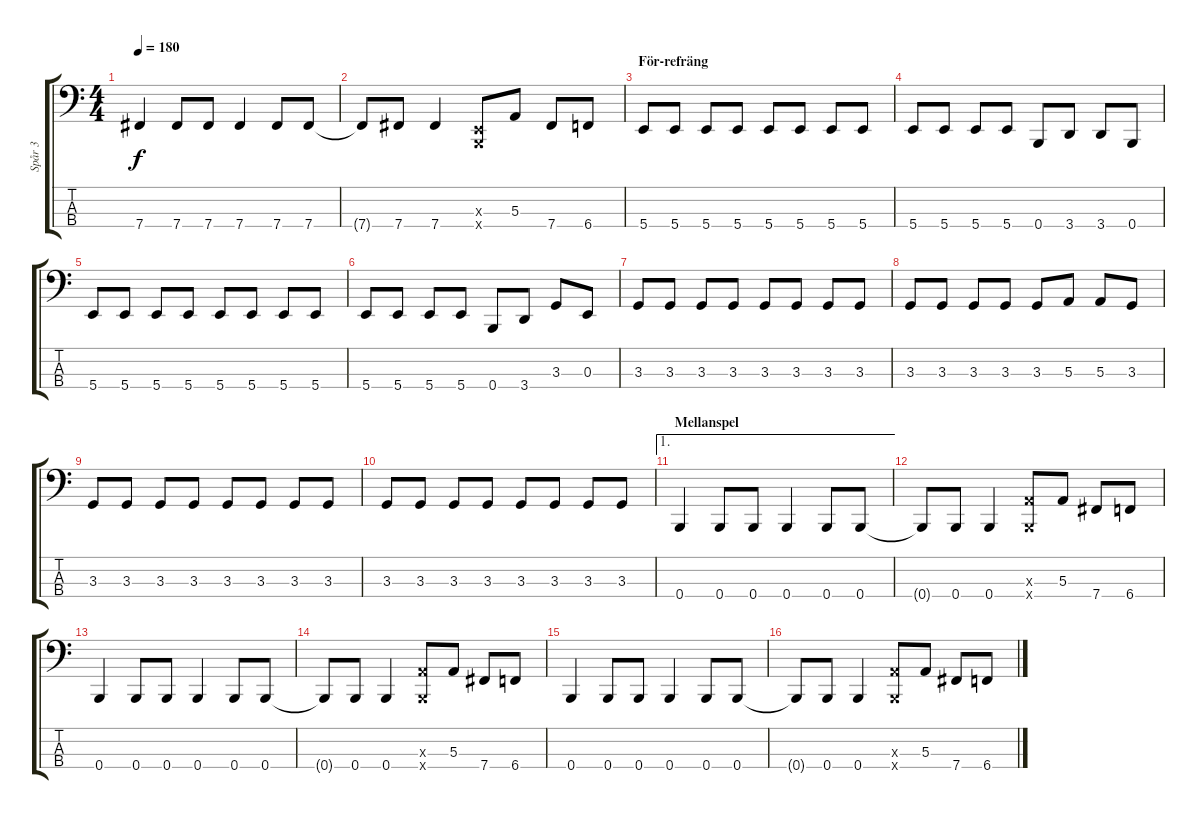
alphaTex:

\track ("Spår 3" "Spår 3") {instrument electricbassfinger}
\staff {score tabs}
\tuning (D2 A1 E1 B0) {hide}
\ts (4 4)
\tempo 180
\clef f4
\ks c
7.4.4{dy f} 7.4.8 7.4.8 7.4.4 7.4.8 7.4.8 |
7.4{t}.8 7.4.8 7.4.4 (0.3{x} 0.4{x}).8 5.3.8 7.4.8 6.4.8 |
\section ("" "För-refräng")
5.4.8 5.4.8 5.4.8 5.4.8 5.4.8 5.4.8 5.4.8 5.4.8 |
5.4.8 5.4.8 5.4.8 5.4.8 0.4.8 3.4.8 3.4.8 0.4.8 |
5.4.8 5.4.8 5.4.8 5.4.8 5.4.8 5.4.8 5.4.8 5.4.8 |
5.4.8 5.4.8 5.4.8 5.4.8 0.4.8 3.4.8 3.3.8 0.3.8 |
3.3.8 3.3.8 3.3.8 3.3.8 3.3.8 3.3.8 3.3.8 3.3.8 |
3.3.8 3.3.8 3.3.8 3.3.8 3.3.8 5.3.8 5.3.8 3.3.8 |
3.3.8 3.3.8 3.3.8 3.3.8 3.3.8 3.3.8 3.3.8 3.3.8 |
3.3.8 3.3.8 3.3.8 3.3.8 3.3.8 3.3.8 3.3.8 3.3.8 |
\ae 1
\section ("" "Mellanspel")
0.4.4 0.4.8 0.4.8 0.4.4 0.4.8 0.4.8 |
0.4{t}.8 0.4.8 0.4.4 (5.3{x} 0.4{x}).8 5.3.8 7.4.8 6.4.8 |
0.4.4 0.4.8 0.4.8 0.4.4 0.4.8 0.4.8 |
0.4{t}.8 0.4.8 0.4.4 (5.3{x} 0.4{x}).8 5.3.8 7.4.8 6.4.8 |
0.4.4 0.4.8 0.4.8 0.4.4 0.4.8 0.4.8 |
0.4{t}.8 0.4.8 0.4.4 (5.3{x} 0.4{x}).8 5.3.8 7.4.8 6.4.8
